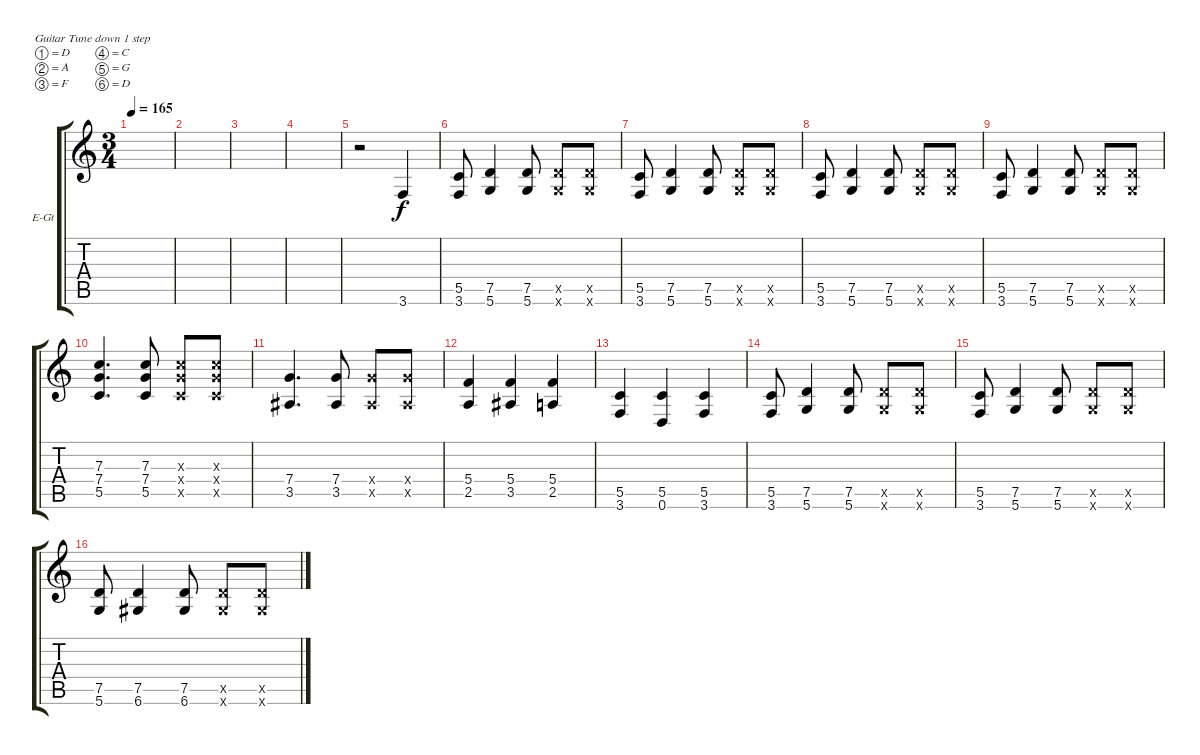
\bracketExtendMode groupsimilarinstruments
\firstSystemTrackNameOrientation horizontal
\otherSystemsTrackNameOrientation horizontal
\track ("Adam - Lead" "E-Gt") {instrument distortionguitar}
\staff {score tabs}
\tuning (D4 A3 F3 C3 G2 D2)
\ts (3 4)
\tempo 165
\clef g2
\ks c
|
|
|
|
r.2 3.6.4 |
(3.6 5.5).8 (5.6 7.5).4 (5.6 7.5).8 (5.6{x} 7.5{x}).8 (5.6{x} 7.5{x}).8 |
(3.6 5.5).8 (5.6 7.5).4 (5.6 7.5).8 (5.6{x} 7.5{x}).8 (5.6{x} 7.5{x}).8 |
(3.6 5.5).8 (5.6 7.5).4 (5.6 7.5).8 (5.6{x} 7.5{x}).8 (5.6{x} 7.5{x}).8 |
(3.6 5.5).8 (5.6 7.5).4 (5.6 7.5).8 (5.6{x} 7.5{x}).8 (5.6{x} 7.5{x}).8 |
(5.5 7.4 7.3).4{d} (5.5 7.4 7.3).8 (5.5{x} 7.4{x} 7.3{x}).8 (5.5{x} 7.4{x} 7.3{x}).8 |
(3.5 7.4).4{d} (3.5 7.4).8 (3.5{x} 7.4{x}).8 (3.5{x} 7.4{x}).8 |
(2.5 5.4).4 (3.5 5.4).4 (2.5 5.4).4 |
(3.6 5.5).4 (0.6 5.5).4 (3.6 5.5).4 |
(3.6 5.5).8 (5.6 7.5).4 (5.6 7.5).8 (5.6{x} 7.5{x}).8 (5.6{x} 7.5{x}).8 |
(3.6 5.5).8 (5.6 7.5).4 (5.6 7.5).8 (5.6{x} 7.5{x}).8 (5.6{x} 7.5{x}).8 |
(5.6 7.5).8 (6.6 7.5).4 (6.6 7.5).8 (6.6{x} 7.5{x}).8 (6.6{x} 7.5{x}).8
